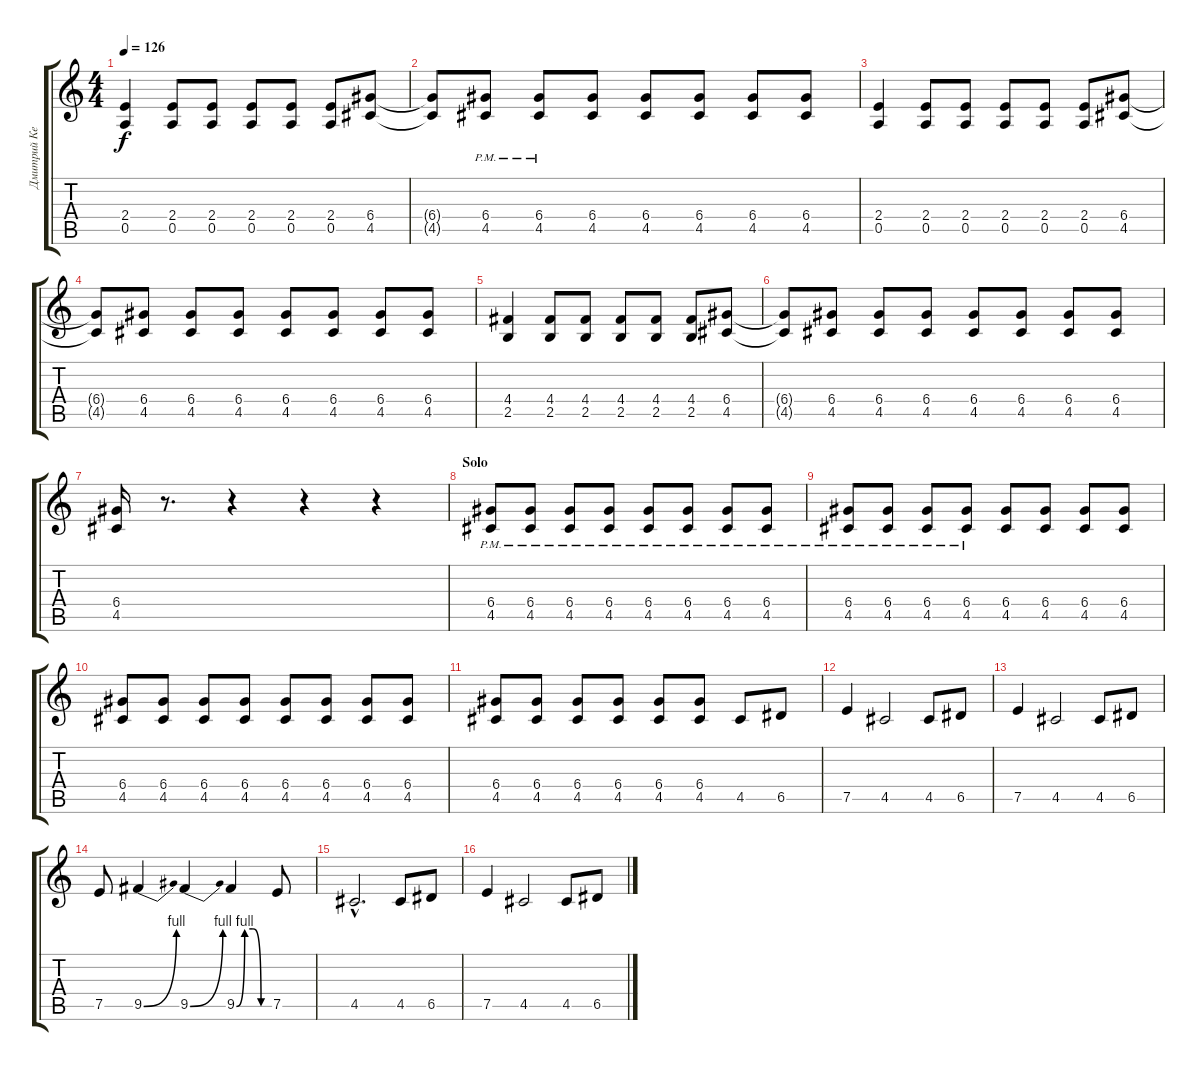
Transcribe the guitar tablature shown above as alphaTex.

\track ("Дмитрий Кежватов (Гитара 1)" "Дмитрий Ке") {instrument distortionguitar}
\staff {score tabs}
\tuning (E4 B3 G3 D3 A2 E2) {hide}
\ts (4 4)
\tempo 126
\clef g2
\ks c
(2.4 0.5).4{dy f} (2.4 0.5).8 (2.4 0.5).8 (2.4 0.5).8 (2.4 0.5).8 (2.4 0.5).8 (6.4 4.5).8 |
(6.4{t} 4.5{t}).8 (6.4{pm} 4.5{pm}).8 (6.4{pm} 4.5{pm}).8 (6.4 4.5).8 (6.4 4.5).8 (6.4 4.5).8 (6.4 4.5).8 (6.4 4.5).8 |
(2.4 0.5).4 (2.4 0.5).8 (2.4 0.5).8 (2.4 0.5).8 (2.4 0.5).8 (2.4 0.5).8 (6.4 4.5).8 |
(6.4{t} 4.5{t}).8 (6.4 4.5).8 (6.4 4.5).8 (6.4 4.5).8 (6.4 4.5).8 (6.4 4.5).8 (6.4 4.5).8 (6.4 4.5).8 |
(4.4 2.5).4 (4.4 2.5).8 (4.4 2.5).8 (4.4 2.5).8 (4.4 2.5).8 (4.4 2.5).8 (6.4 4.5).8 |
(6.4{t} 4.5{t}).8 (6.4 4.5).8 (6.4 4.5).8 (6.4 4.5).8 (6.4 4.5).8 (6.4 4.5).8 (6.4 4.5).8 (6.4 4.5).8 |
(6.4 4.5).16 r.8{d} r.4 r.4 r.4 |
\section ("" "Solo")
(6.4{pm} 4.5{pm}).8 (6.4{pm} 4.5{pm}).8 (6.4{pm} 4.5{pm}).8 (6.4{pm} 4.5{pm}).8 (6.4{pm} 4.5{pm}).8 (6.4{pm} 4.5{pm}).8 (6.4{pm} 4.5{pm}).8 (6.4{pm} 4.5{pm}).8 |
(6.4{pm} 4.5{pm}).8 (6.4{pm} 4.5{pm}).8 (6.4{pm} 4.5{pm}).8 (6.4{pm} 4.5{pm}).8 (6.4 4.5).8 (6.4 4.5).8 (6.4 4.5).8 (6.4 4.5).8 |
(6.4 4.5).8 (6.4 4.5).8 (6.4 4.5).8 (6.4 4.5).8 (6.4 4.5).8 (6.4 4.5).8 (6.4 4.5).8 (6.4 4.5).8 |
(6.4 4.5).8 (6.4 4.5).8 (6.4 4.5).8 (6.4 4.5).8 (6.4 4.5).8 (6.4 4.5).8 4.5.8{volume 16 balance 2} 6.5.8 |
7.5.4 4.5.2 4.5.8 6.5.8 |
7.5.4 4.5.2 4.5.8 6.5.8 |
7.5.8 9.5{be (bend 0 0 60 4)}.4 9.5{be (bend 0 0 60 4)}.4 9.5{be (custom 0 0 15 4 30 4 45 0 60 0)}.4 7.5.8 |
4.5{hac}.2{d} 4.5.8 6.5.8 |
7.5.4 4.5.2 4.5.8 6.5.8
